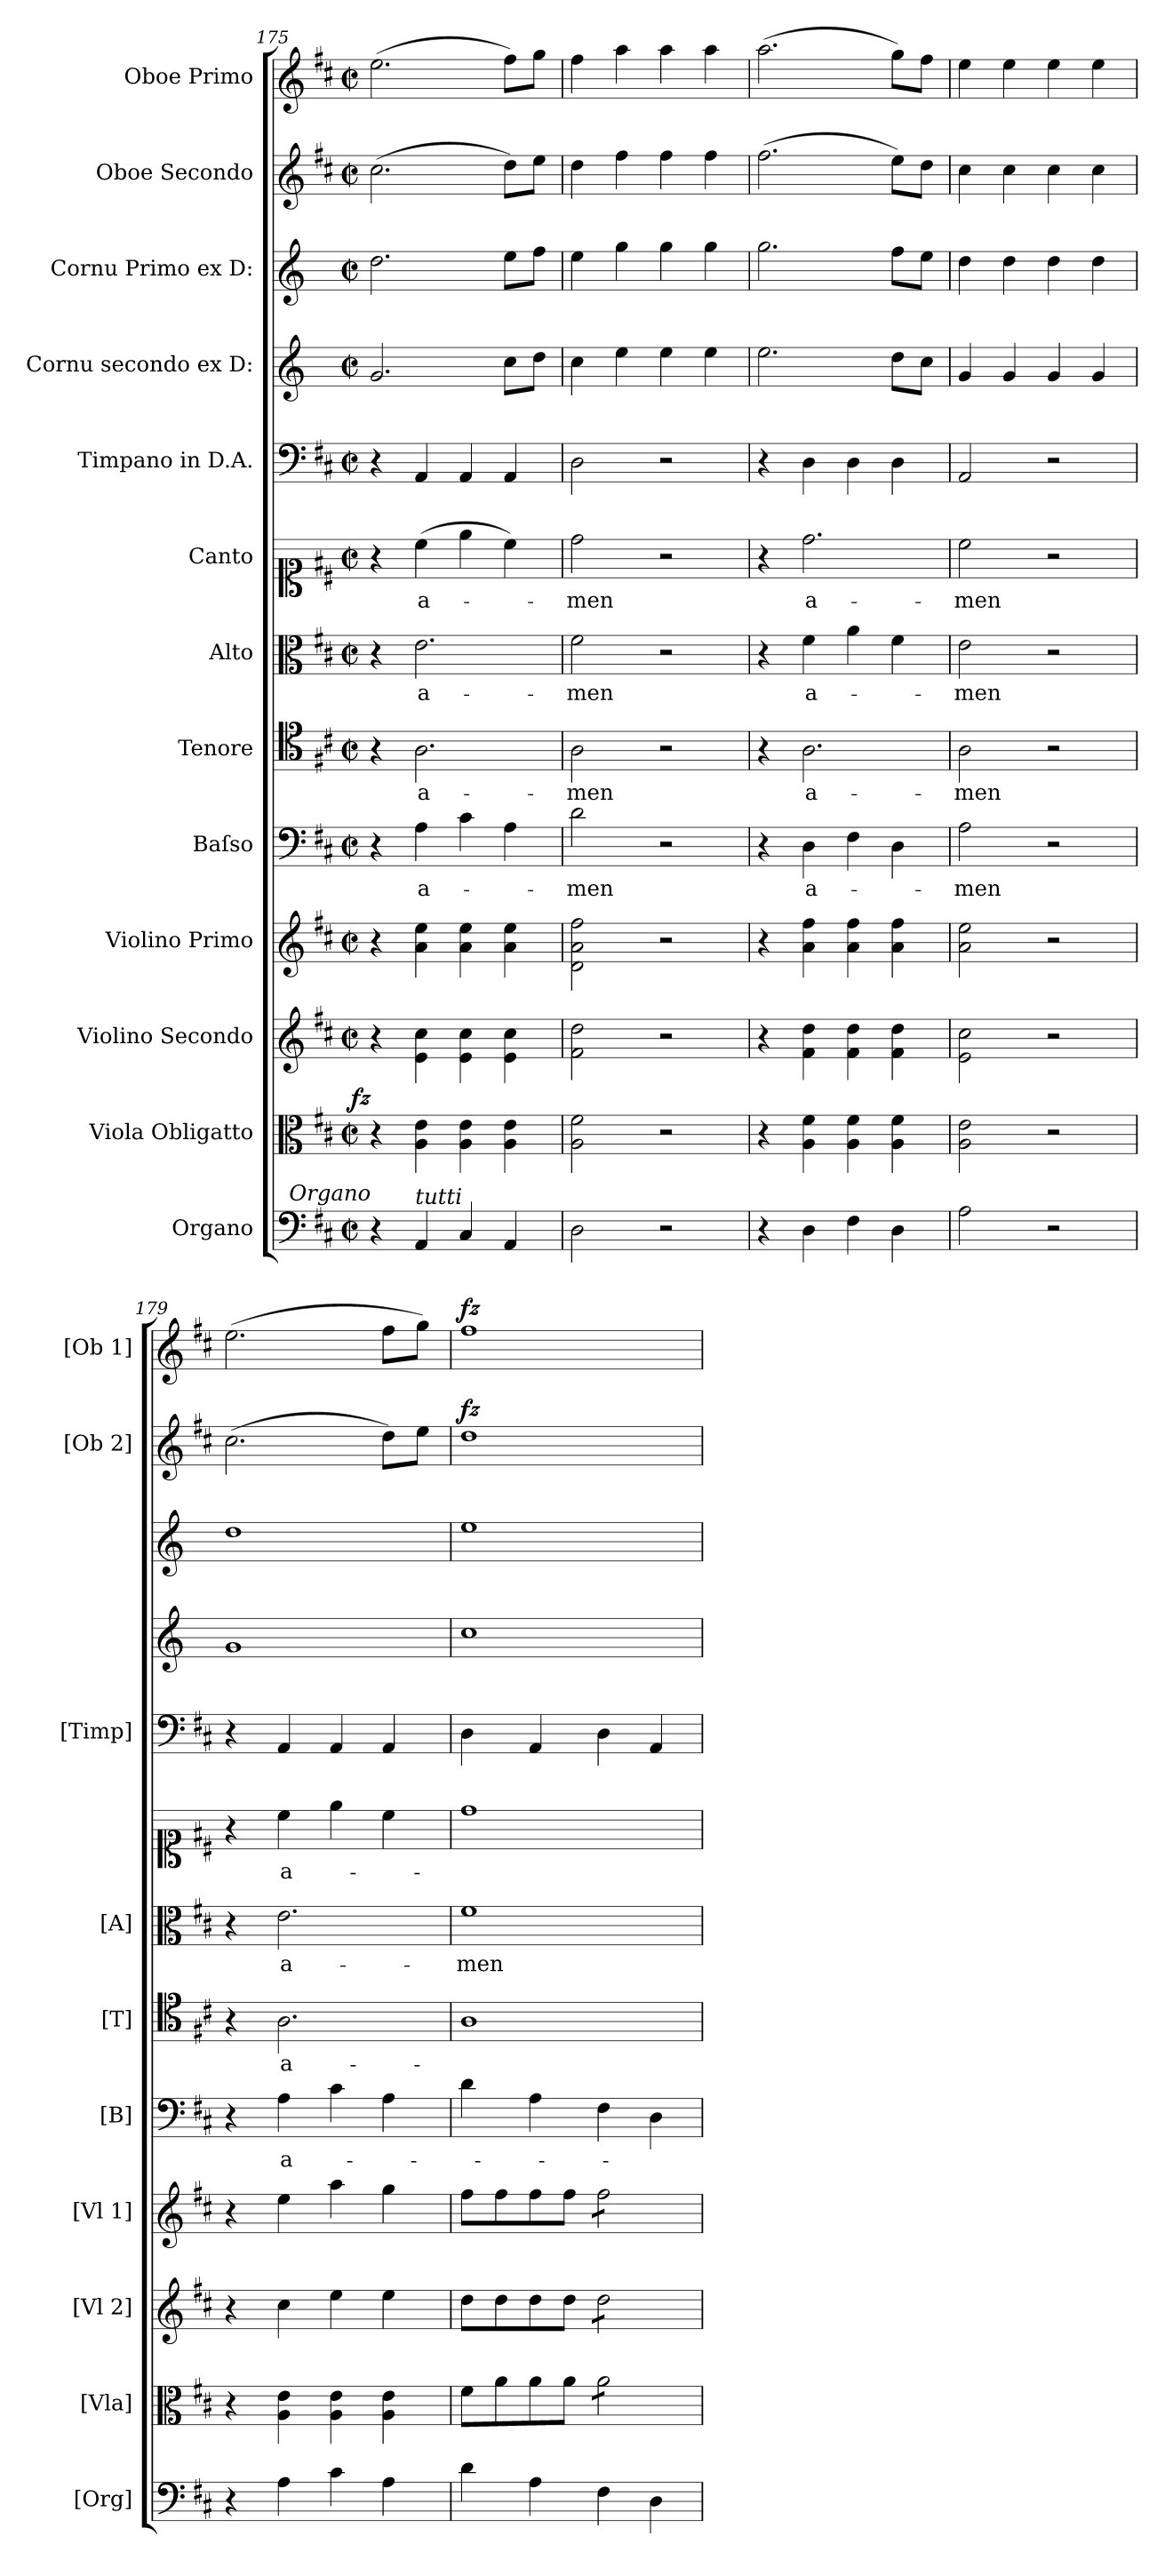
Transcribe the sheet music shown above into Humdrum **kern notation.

**kern	**kern	**dynam	**kern	**dynam	**kern	**dynam	**kern	**text	**kern	**text	**kern	**text	**kern	**text	**kern	**kern	**kern	**kern	**dynam	**kern	**dynam
*part13	*part12	*part12	*part11	*part11	*part10	*part10	*part9	*part9	*part8	*part8	*part7	*part7	*part6	*part6	*part5	*part4	*part3	*part2	*part2	*part1	*part1
*staff13	*staff12	*staff12	*staff11	*staff11	*staff10	*staff10	*staff9	*staff9	*staff8	*staff8	*staff7	*staff7	*staff6	*staff6	*staff5	*staff4	*staff3	*staff2	*staff2	*staff1	*staff1
*I"Organo	*I"Viola Obligatto	*	*I"Violino Secondo	*	*I"Violino Primo	*	*I"Baſso	*	*I"Tenore	*	*I"Alto	*	*I"Canto	*	*I"Timpano in D.A.	*I"Cornu secondo ex D:	*I"Cornu Primo ex D:	*I"Oboe Secondo	*	*I"Oboe Primo	*
*I'[Org]	*I'[Vla]	*	*I'[Vl 2]	*	*I'[Vl 1]	*	*I'[B]	*	*I'[T]	*	*I'[A]	*	*	*	*I'[Timp]	*	*	*I'[Ob 2]	*	*I'[Ob 1]	*
*clefF4	*clefC3	*	*clefG2	*	*clefG2	*	*clefF4	*	*clefC4	*	*clefC3	*	*clefC1	*	*clefF4	*clefG2	*clefG2	*clefG2	*	*clefG2	*
*	*	*	*	*	*	*	*	*	*	*	*	*	*	*	*	*ITrd6c10	*ITrd6c10	*	*	*	*
*k[f#c#]	*k[f#c#]	*	*k[f#c#]	*	*k[f#c#]	*	*k[f#c#]	*	*k[f#c#]	*	*k[f#c#]	*	*k[f#c#]	*	*k[f#c#]	*k[f#c#]	*k[f#c#]	*k[f#c#]	*	*k[f#c#]	*
*D:	*D:	*	*D:	*	*D:	*	*D:	*	*D:	*	*D:	*	*D:	*	*D:	*D:	*D:	*D:	*	*D:	*
*M2/2	*M2/2	*	*M2/2	*	*M2/2	*	*M2/2	*	*M2/2	*	*M2/2	*	*M2/2	*	*M2/2	*M2/2	*M2/2	*M2/2	*	*M2/2	*
*met(c|)	*met(c|)	*	*met(c|)	*	*met(c|)	*	*met(c|)	*	*met(c|)	*	*met(c|)	*	*met(c|)	*	*met(c|)	*met(c|)	*met(c|)	*met(c|)	*	*met(c|)	*
=175	=175	=175	=175	=175	=175	=175	=175	=175	=175	=175	=175	=175	=175	=175	=175	=175	=175	=175	=175	=175	=175
!LO:TX:a:i:rj:t=Organo	!	!	!	!	!	!	!	!	!	!	!	!	!	!	!	!	!	!	!	!	!
!	!	!LO:DY:a:rj	!	!	!	!LO:DY:a	!	!	!	!	!	!	!	!	!	!	!	!	!	!	!
4r	4r	fz	4r	.	4r	for	4r	.	4r	.	4r	.	4r	.	4r	2.A/	2.e\	(>2.cc#\	.	(>2.ee\	.
!LO:TX:a:i:t=tutti	!	!	!	!	!	!	!	!	!	!	!	!	!	!	!	!	!	!	!	!	!
!	!	!	!	!LO:DY:a	!	!	!	!	!	!	!	!	!	!	!	!	!	!	!	!	!
4AA/	4A\ 4e\	.	4e\ 4cc#\	for	4a\ 4ee\	.	4A\	a-	2.A\	a-	2.e\	a-	(>4cc#\	a-	4AA/	.	.	.	.	.	.
4C#/	4A\ 4e\	.	4e\ 4cc#\	.	4a\ 4ee\	.	4c#\	.	.	.	.	.	4ee\	.	4AA/	.	.	.	.	.	.
4AA/	4A\ 4e\	.	4e\ 4cc#\	.	4a\ 4ee\	.	4A\	.	.	.	.	.	4cc#\)	.	4AA/	8d\L	8f#\L	8dd\L)	.	8ff#\L)	.
.	.	.	.	.	.	.	.	.	.	.	.	.	.	.	.	8e\J	8g\J	8ee\J	.	8gg\J	.
=176	=176	=176	=176	=176	=176	=176	=176	=176	=176	=176	=176	=176	=176	=176	=176	=176	=176	=176	=176	=176	=176
2D\	2A\ 2f#\	.	2f#\ 2dd\	.	2d\ 2a\ 2ff#\	.	2d\	-men	2A\	-men	2f#\	-men	2dd\	-men	2D\	4d\	4f#\	4dd\	.	4ff#\	.
.	.	.	.	.	.	.	.	.	.	.	.	.	.	.	.	4f#\	4a\	4ff#\	.	4aa\	.
2r	2r	.	2r	.	2r	.	2r	.	2r	.	2r	.	2r	.	2r	4f#\	4a\	4ff#\	.	4aa\	.
.	.	.	.	.	.	.	.	.	.	.	.	.	.	.	.	4f#\	4a\	4ff#\	.	4aa\	.
=177	=177	=177	=177	=177	=177	=177	=177	=177	=177	=177	=177	=177	=177	=177	=177	=177	=177	=177	=177	=177	=177
4r	4r	.	4r	.	4r	.	4r	.	4r	.	4r	.	4r	.	4r	2.f#\	2.a\	(>2.ff#\	.	(>2.aa\	.
4D\	4A\ 4f#\	.	4f#\ 4dd\	.	4a\ 4ff#\	.	4D\	a-	2.A\	a-	4f#\	a-	2.dd\	a-	4D\	.	.	.	.	.	.
4F#\	4A\ 4f#\	.	4f#\ 4dd\	.	4a\ 4ff#\	.	4F#\	.	.	.	4a\	.	.	.	4D\	.	.	.	.	.	.
4D\	4A\ 4f#\	.	4f#\ 4dd\	.	4a\ 4ff#\	.	4D\	.	.	.	4f#\	.	.	.	4D\	8e\L	8g\L	8ee\L)	.	8gg\L)	.
.	.	.	.	.	.	.	.	.	.	.	.	.	.	.	.	8d\J	8f#\J	8dd\J	.	8ff#\J	.
=178	=178	=178	=178	=178	=178	=178	=178	=178	=178	=178	=178	=178	=178	=178	=178	=178	=178	=178	=178	=178	=178
2A\	2A\ 2e\	.	2e\ 2cc#\	.	2a\ 2ee\	.	2A\	-men	2A\	-men	2e\	-men	2cc#\	-men	2AA/	4A/	4e\	4cc#\	.	4ee\	.
.	.	.	.	.	.	.	.	.	.	.	.	.	.	.	.	4A/	4e\	4cc#\	.	4ee\	.
2r	2r	.	2r	.	2r	.	2r	.	2r	.	2r	.	2r	.	2r	4A/	4e\	4cc#\	.	4ee\	.
.	.	.	.	.	.	.	.	.	.	.	.	.	.	.	.	4A/	4e\	4cc#\	.	4ee\	.
=179	=179	=179	=179	=179	=179	=179	=179	=179	=179	=179	=179	=179	=179	=179	=179	=179	=179	=179	=179	=179	=179
4r	4r	.	4r	.	4r	.	4r	.	4r	.	4r	.	4r	.	4r	1A	1e	(>2.cc#\	.	(>2.ee\	.
!	!	!	!	!	!	!	!	!	!	!	!	!LO:LY:i	!	!	!	!	!	!	!	!	!
4A\	4A\ 4e\	.	4cc#\	.	4ee\	.	4A\	a-	2.A\	a-	2.e\	a-	4cc#\	a-	4AA/	.	.	.	.	.	.
4c#\	4A\ 4e\	.	4ee\	.	4aa\	.	4c#\	.	.	.	.	.	4ee\	.	4AA/	.	.	.	.	.	.
4A\	4A\ 4e\	.	4ee\	.	4gg\	.	4A\	.	.	.	.	.	4cc#\	.	4AA/	.	.	8dd\L)	.	8ff#\L	.
.	.	.	.	.	.	.	.	.	.	.	.	.	.	.	.	.	.	8ee\J	.	8gg\J)	.
=180	=180	=180	=180	=180	=180	=180	=180	=180	=180	=180	=180	=180	=180	=180	=180	=180	=180	=180	=180	=180	=180
!	!	!	!	!	!	!	!	!	!	!	!	!LO:LY:i	!	!	!	!	!	!	!LO:DY:a	!	!LO:DY:a
4d\	8f#\L	.	8dd\L	.	8ff#\L	.	4d\	.	1A	.	1f#	-men	1dd	.	4D\	1d	1f#	1dd	fz	1ff#	fz
.	8a\	.	8dd\	.	8ff#\	.	.	.	.	.	.	.	.	.	.	.	.	.	.	.	.
4A\	8a\	.	8dd\	.	8ff#\	.	4A\	.	.	.	.	.	.	.	4AA/	.	.	.	.	.	.
.	8a\J	.	8dd\J	.	8ff#\J	.	.	.	.	.	.	.	.	.	.	.	.	.	.	.	.
*	*tremolo	*	*	*	*	*	*	*	*	*	*	*	*	*	*	*	*	*	*	*	*
*	*	*	*tremolo	*	*	*	*	*	*	*	*	*	*	*	*	*	*	*	*	*	*
*	*	*	*	*	*tremolo	*	*	*	*	*	*	*	*	*	*	*	*	*	*	*	*
4F#\	8a\L	.	8dd\L	.	8ff#\L	.	4F#\	.	.	.	.	.	.	.	4D\	.	.	.	.	.	.
.	8a\	.	8dd\	.	8ff#\	.	.	.	.	.	.	.	.	.	.	.	.	.	.	.	.
4D\	8a\	.	8dd\	.	8ff#\	.	4D\	.	.	.	.	.	.	.	4AA/	.	.	.	.	.	.
.	8a\J	.	8dd\J	.	8ff#\J	.	.	.	.	.	.	.	.	.	.	.	.	.	.	.	.
*	*	*	*	*	*Xtremolo	*	*	*	*	*	*	*	*	*	*	*	*	*	*	*	*
*	*	*	*Xtremolo	*	*	*	*	*	*	*	*	*	*	*	*	*	*	*	*	*	*
*	*Xtremolo	*	*	*	*	*	*	*	*	*	*	*	*	*	*	*	*	*	*	*	*
=	=	=	=	=	=	=	=	=	=	=	=	=	=	=	=	=	=	=	=	=	=
*-	*-	*-	*-	*-	*-	*-	*-	*-	*-	*-	*-	*-	*-	*-	*-	*-	*-	*-	*-	*-	*-
